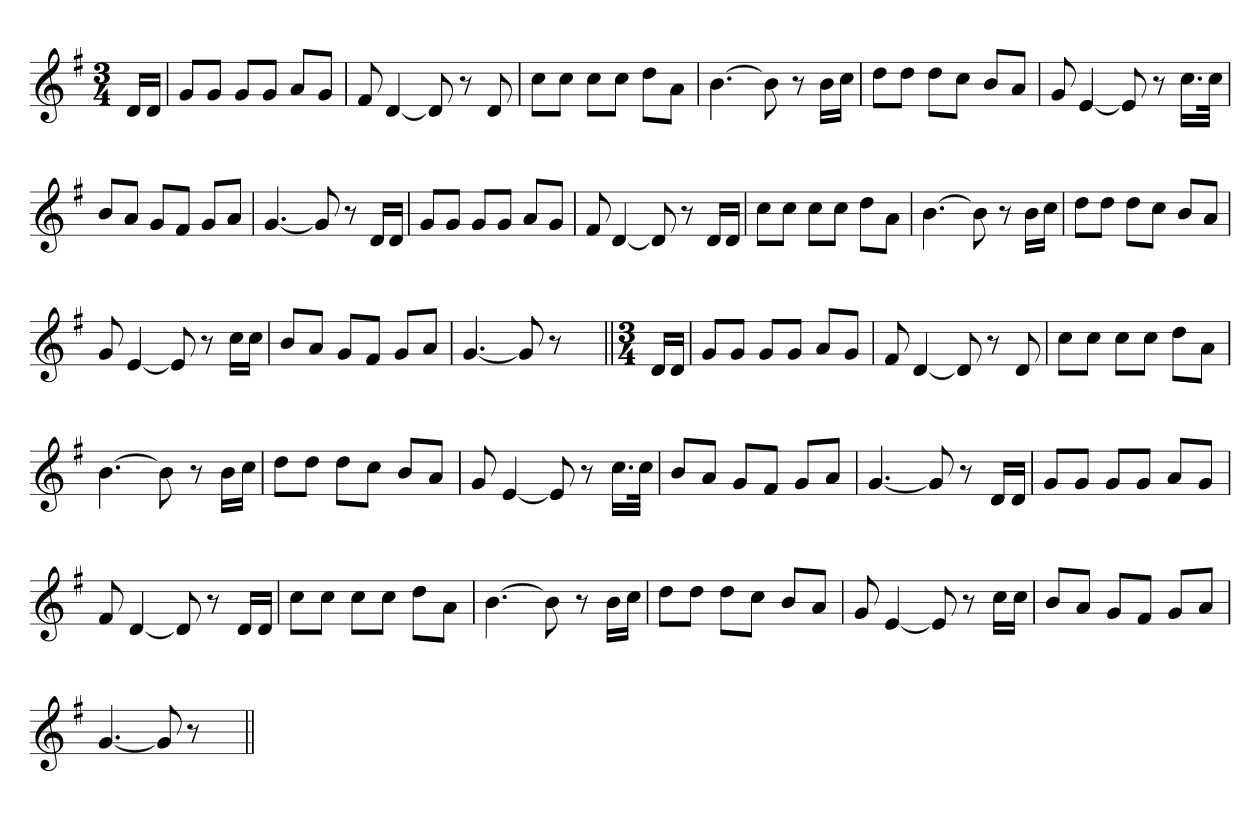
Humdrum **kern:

**kern
*part1
*staff1
*clefG2
*k[f#]
*G:
*M3/4
=1
16dLL
16dJJ
=
8gL
8gJ
8gL
8gJ
8aL
8gJ
=
8f#
[4d
8d]
8r
8d
=
8ccL
8ccJ
8ccL
8ccJ
8ddL
8aJ
=
[4.b
8b]
8r
16bLL
16ccJJ
=
8ddL
8ddJ
8ddL
8ccJ
8bL
8aJ
=
8g
[4e
8e]
8r
16.ccLL
32ccJJk
=
8bL
8aJ
8gL
8f#J
8gL
8aJ
=
[4.g
8g]
8r
16dLL
16dJJ
=
8gL
8gJ
8gL
8gJ
8aL
8gJ
=
8f#
[4d
8d]
8r
16dLL
16dJJ
=
8ccL
8ccJ
8ccL
8ccJ
8ddL
8aJ
=
[4.b
8b]
8r
16bLL
16ccJJ
=
8ddL
8ddJ
8ddL
8ccJ
8bL
8aJ
=
8g
[4e
8e]
8r
16ccLL
16ccJJ
=
8bL
8aJ
8gL
8f#J
8gL
8aJ
=
[4.g
8g]
8r
8ryy
=||
*M3/4
16dLL
16dJJ
=
8gL
8gJ
8gL
8gJ
8aL
8gJ
=
8f#
[4d
8d]
8r
8d
=
8ccL
8ccJ
8ccL
8ccJ
8ddL
8aJ
=
[4.b
8b]
8r
16bLL
16ccJJ
=
8ddL
8ddJ
8ddL
8ccJ
8bL
8aJ
=
8g
[4e
8e]
8r
16.ccLL
32ccJJk
=
8bL
8aJ
8gL
8f#J
8gL
8aJ
=
[4.g
8g]
8r
16dLL
16dJJ
=
8gL
8gJ
8gL
8gJ
8aL
8gJ
=
8f#
[4d
8d]
8r
16dLL
16dJJ
=
8ccL
8ccJ
8ccL
8ccJ
8ddL
8aJ
=
[4.b
8b]
8r
16bLL
16ccJJ
=
8ddL
8ddJ
8ddL
8ccJ
8bL
8aJ
=
8g
[4e
8e]
8r
16ccLL
16ccJJ
=
8bL
8aJ
8gL
8f#J
8gL
8aJ
=
[4.g
8g]
8r
8ryy
=||
*-
